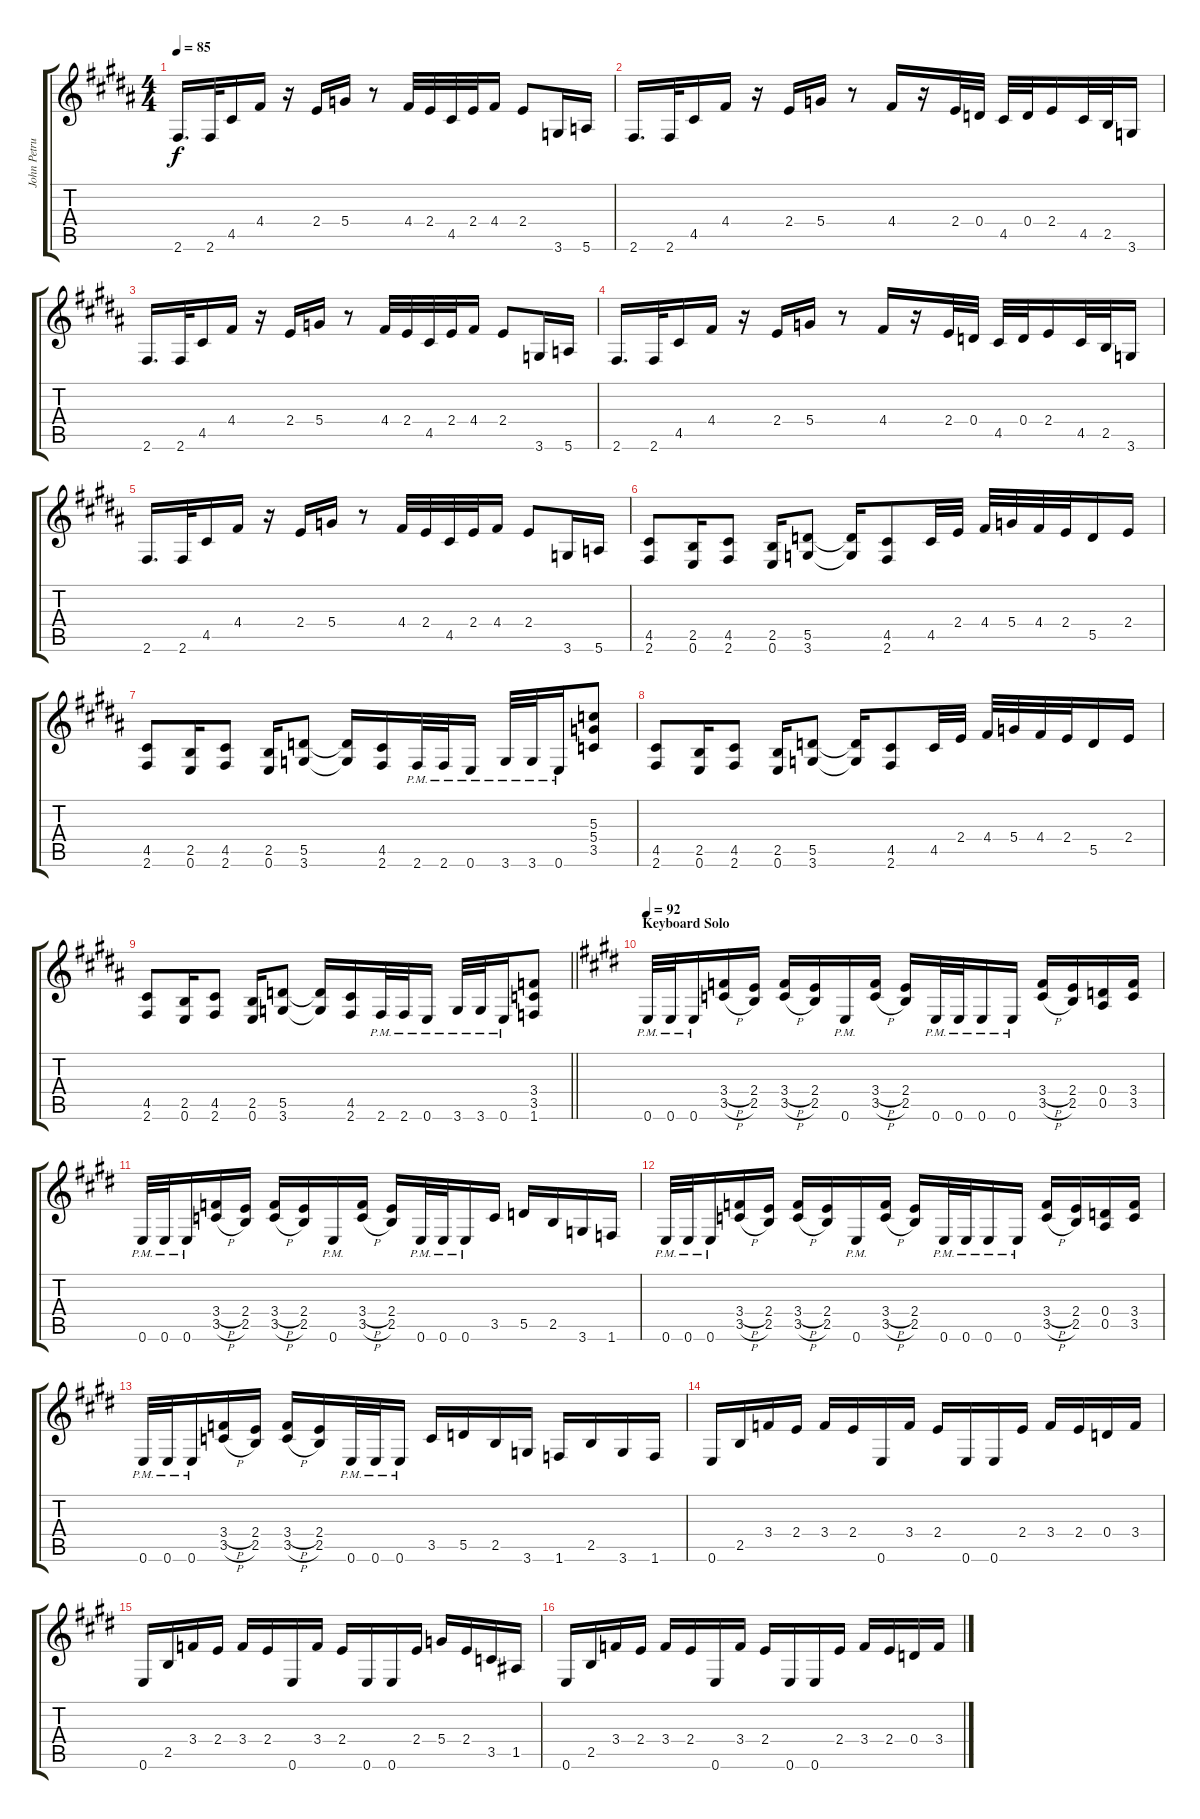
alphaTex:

\track ("John Petrucci" "John Petru") {instrument distortionguitar}
\staff {score tabs}
\tuning (E4 B3 G3 D3 A2 E2) {hide}
\ts (4 4)
\tempo 85
\clef g2
\ks b
2.6.16{d dy f} 2.6.32 4.5.16 4.4.16 r.16 2.4.16 5.4.16 r.8 4.4.32 2.4.32 4.5.32 2.4.32 4.4.16 2.4.8 3.6.16 5.6.16 |
2.6.16{d} 2.6.32 4.5.16 4.4.16 r.16 2.4.16 5.4.16 r.8 4.4.16 r.16 2.4.32 0.4.32 4.5.32 0.4.32 2.4.16 4.5.32 2.5.32 3.6.16 |
2.6.16{d} 2.6.32 4.5.16 4.4.16 r.16 2.4.16 5.4.16 r.8 4.4.32 2.4.32 4.5.32 2.4.32 4.4.16 2.4.8 3.6.16 5.6.16 |
2.6.16{d} 2.6.32 4.5.16 4.4.16 r.16 2.4.16 5.4.16 r.8 4.4.16 r.16 2.4.32 0.4.32 4.5.32 0.4.32 2.4.16 4.5.32 2.5.32 3.6.16 |
2.6.16{d} 2.6.32 4.5.16 4.4.16 r.16 2.4.16 5.4.16 r.8 4.4.32 2.4.32 4.5.32 2.4.32 4.4.16 2.4.8 3.6.16 5.6.16 |
(4.5 2.6).8 (2.5 0.6).16 (4.5 2.6).8 (2.5 0.6).16 (5.5 3.6).8 (5.5{t} 3.6{t}).16 (4.5 2.6).8 4.5.32 2.4.32 4.4.32 5.4.32 4.4.32 2.4.32 5.5.16 2.4.16 |
(4.5 2.6).8 (2.5 0.6).16 (4.5 2.6).8 (2.5 0.6).16 (5.5 3.6).8 (5.5{t} 3.6{t}).16 (4.5 2.6).16 2.6{pm}.32 2.6{pm}.32 0.6{pm}.16 3.6{pm}.32 3.6{pm}.32 0.6{pm}.16 (5.3 5.4 3.5).8 |
(4.5 2.6).8 (2.5 0.6).16 (4.5 2.6).8 (2.5 0.6).16 (5.5 3.6).8 (5.5{t} 3.6{t}).16 (4.5 2.6).8 4.5.32 2.4.32 4.4.32 5.4.32 4.4.32 2.4.32 5.5.16 2.4.16 |
\barLineRight lightlight
(4.5 2.6).8 (2.5 0.6).16 (4.5 2.6).8 (2.5 0.6).16 (5.5 3.6).8 (5.5{t} 3.6{t}).16 (4.5 2.6).16 2.6{pm}.32 2.6{pm}.32 0.6{pm}.16 3.6{pm}.32 3.6{pm}.32 0.6{pm}.16 (3.4 3.5 1.6).8 |
\section ("" "Keyboard Solo")
\tempo 92
\ks e
0.6{pm}.32{volume 13 balance 0} 0.6{pm}.32 0.6{pm}.16 (3.4{h} 3.5{h}).16 (2.4 2.5).16 (3.4{h} 3.5{h}).16 (2.4 2.5).16 0.6{pm}.16 (3.4{h} 3.5{h}).16 (2.4 2.5).16 0.6{pm}.32 0.6{pm}.32 0.6{pm}.16 0.6{pm}.16 (3.4{h} 3.5{h}).16 (2.4 2.5).16 (0.4 0.5).16 (3.4 3.5).16 |
0.6{pm}.32 0.6{pm}.32 0.6{pm}.16 (3.4{h} 3.5{h}).16 (2.4 2.5).16 (3.4{h} 3.5{h}).16 (2.4 2.5).16 0.6{pm}.16 (3.4{h} 3.5{h}).16 (2.4 2.5).16 0.6{pm}.32 0.6{pm}.32 0.6{pm}.16 3.5.16 5.5.16 2.5.16 3.6.16 1.6.16 |
0.6{pm}.32 0.6{pm}.32 0.6{pm}.16 (3.4{h} 3.5{h}).16 (2.4 2.5).16 (3.4{h} 3.5{h}).16 (2.4 2.5).16 0.6{pm}.16 (3.4{h} 3.5{h}).16 (2.4 2.5).16 0.6{pm}.32 0.6{pm}.32 0.6{pm}.16 0.6{pm}.16 (3.4{h} 3.5{h}).16 (2.4 2.5).16 (0.4 0.5).16 (3.4 3.5).16 |
0.6{pm}.32 0.6{pm}.32 0.6{pm}.16 (3.4{h} 3.5{h}).16 (2.4 2.5).16 (3.4{h} 3.5{h}).16 (2.4 2.5).16 0.6{pm}.32 0.6{pm}.32 0.6{pm}.16 3.5.16 5.5.16 2.5.16 3.6.16 1.6.16 2.5.16 3.6.16 1.6.16 |
0.6.16 2.5.16 3.4.16 2.4.16 3.4.16 2.4.16 0.6.16 3.4.16 2.4.16 0.6.16 0.6.16 2.4.16 3.4.16 2.4.16 0.4.16 3.4.16 |
0.6.16 2.5.16 3.4.16 2.4.16 3.4.16 2.4.16 0.6.16 3.4.16 2.4.16 0.6.16 0.6.16 2.4.16 5.4.16 2.4.16 3.5.16 1.5.16 |
0.6.16 2.5.16 3.4.16 2.4.16 3.4.16 2.4.16 0.6.16 3.4.16 2.4.16 0.6.16 0.6.16 2.4.16 3.4.16 2.4.16 0.4.16 3.4.16
